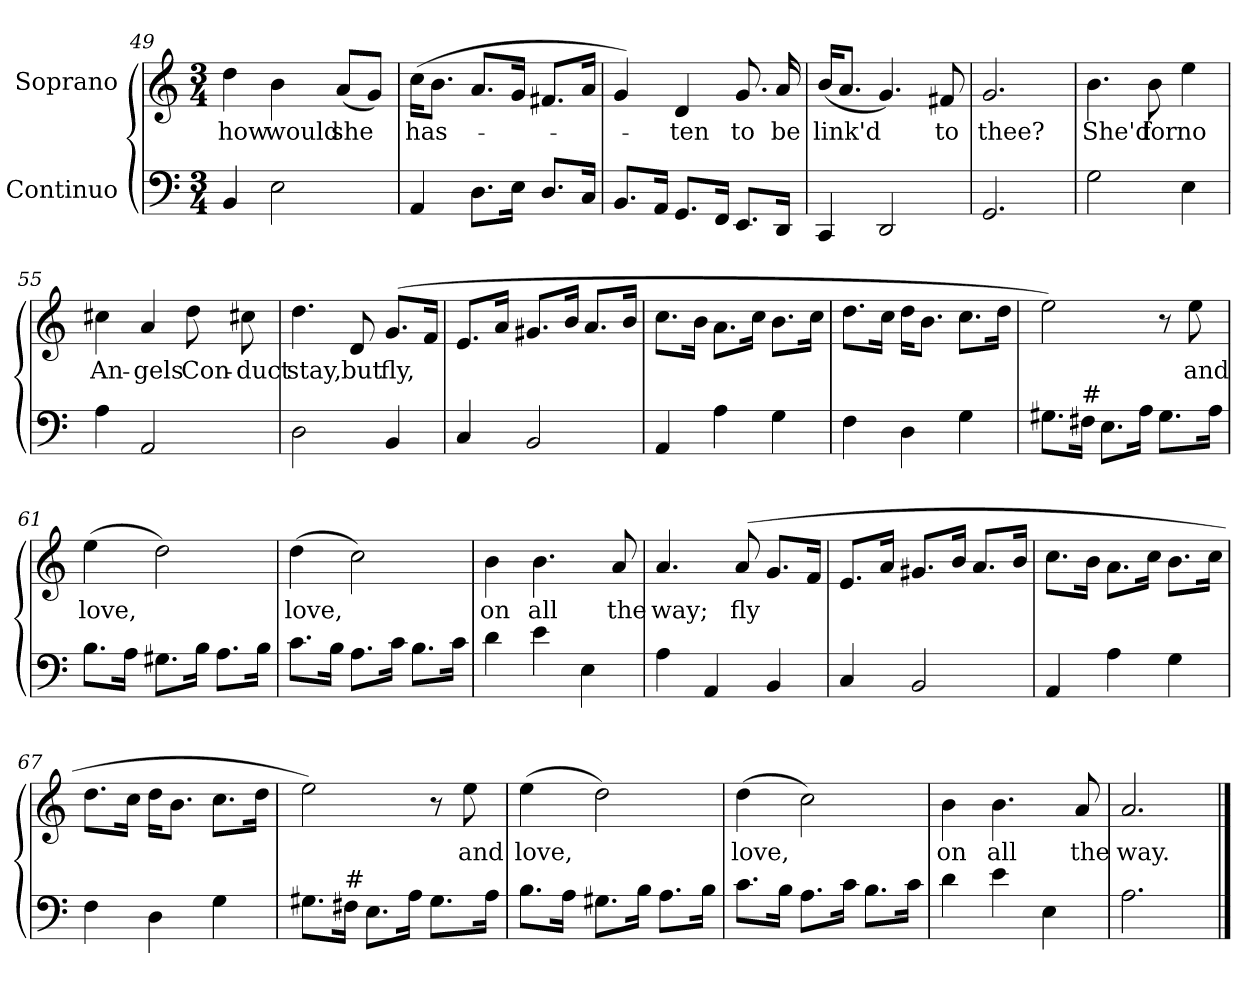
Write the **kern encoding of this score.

**kern	**kern	**text
*part2	*part1	*part1
*staff2	*staff1	*staff1
*I"Continuo	*I"Soprano	*
*clefF4	*clefG2	*
*	*ITrd7c12	*
*k[]	*k[]	*
*a:	*a:	*
*M3/4	*M3/4	*
=49	=49	=49
!	!	!LO:LY:b
4BB/	4d\	how
!	!	!LO:LY:b
2E\	4B\	would
!	!	!LO:LY:b
.	(<8A/L	she
.	8G/J)	.
=50	=50	=50
!	!	!LO:LY:b
4AA/	(>16c\KL	has-
.	8.B\J	.
8.D\L	8.A/L	.
16E\Jk	16G/Jk	.
8.D/L	8.F#X/L	.
16C/Jk	16A/Jk	.
=51	=51	=51
8.BB/L	4G/)	.
16AA/Jk	.	.
!	!	!LO:LY:b
8.GG/L	4D/	-ten
16FF/Jk	.	.
!	!	!LO:LY:b
8.EE/L	8.G/	to
!	!	!LO:LY:b
16DD/Jk	16A/	be
!!LO:LB:g=z
=52	=52	=52
!	!	!LO:LY:b
4CC/	(<16B/KL	link'd
.	8.A/J	.
2DD/	4.G/)	.
!	!	!LO:LY:b
.	8F#X/	to
=53	=53	=53
!	!	!LO:LY:b
2.GG/	2.G/	thee?
=54	=54	=54
!	!	!LO:LY:b
2G\	4.B\	She'd
!	!	!LO:LY:b
.	8B\	for
!	!	!LO:LY:b
4E\	4e\	no
=55	=55	=55
!	!	!LO:LY:b
4A\	4c#X\	An-
!	!	!LO:LY:b
2AA/	4A/	-gels
!	!	!LO:LY:b
.	8d\	Con-
!	!	!LO:LY:b
.	8c#X\	-duct
!!LO:LB:g=z
=56	=56	=56
!	!	!LO:LY:b
2D\	4.d\	stay,
!	!	!LO:LY:b
.	8D/	but
!	!	!LO:LY:b
4BB/	(>8.G/L	fly,
.	16F/Jk	.
=57	=57	=57
4C/	8.E/L	.
.	16A/Jk	.
2BB/	8.G#X/L	.
.	16B/Jk	.
.	8.A/L	.
.	16B/Jk	.
=58	=58	=58
4AA/	8.c\L	.
.	16B\Jk	.
4A\	8.A\L	.
.	16c\Jk	.
4G\	8.B\L	.
.	16c\Jk	.
=59	=59	=59
4F\	8.d\L	.
.	16c\Jk	.
4D\	16d\KL	.
.	8.B\J	.
4G\	8.c\L	.
.	16d\Jk	.
!!LO:PB:g=z
=60	=60	=60
8.G#X\L	2e\)	.
!LO:TX:a:t=#	!	!
16F#\Jk	.	.
8.E\L	.	.
16A\Jk	.	.
8.G#\L	8r	.
!	!	!LO:LY:b
.	8e\	and
16A\Jk	.	.
=61	=61	=61
!	!	!LO:LY:b
8.B\L	(>4e\	love,
16A\Jk	.	.
8.G#X\L	2d\)	.
16B\Jk	.	.
8.A\L	.	.
16B\Jk	.	.
=62	=62	=62
!	!	!LO:LY:b
8.c\L	(>4d\	love,
16B\Jk	.	.
8.A\L	2c\)	.
16c\Jk	.	.
8.B\L	.	.
16c\Jk	.	.
=63	=63	=63
!	!	!LO:LY:b
4d\	4B\	on
!	!	!LO:LY:b
4e\	4.B\	all
4E\	.	.
!	!	!LO:LY:b
.	8A/	the
!!LO:LB:g=z
=64	=64	=64
!	!	!LO:LY:b
4A\	4.A/	way;
4AA/	.	.
!	!	!LO:LY:b
.	(8A/	fly
4BB/	8.G/L	.
.	16F/Jk	.
=65	=65	=65
4C/	8.E/L	.
.	16A/Jk	.
2BB/	8.G#X/L	.
.	16B/Jk	.
.	8.A/L	.
.	16B/Jk	.
=66	=66	=66
4AA/	8.c\L	.
.	16B\Jk	.
4A\	8.A\L	.
.	16c\Jk	.
4G\	8.B\L	.
.	16c\Jk	.
=67	=67	=67
4F\	8.d\L	.
.	16c\Jk	.
4D\	16d\KL	.
.	8.B\J	.
4G\	8.c\L	.
.	16d\Jk	.
!!LO:LB:g=z
=68	=68	=68
8.G#X\L	2e\)	.
!LO:TX:a:t=#	!	!
16F#\Jk	.	.
8.E\L	.	.
16A\Jk	.	.
8.G#\L	8r	.
!	!	!LO:LY:b
.	8e\	and
16A\Jk	.	.
=69	=69	=69
!	!	!LO:LY:b
8.B\L	(>4e\	love,
16A\Jk	.	.
8.G#X\L	2d\)	.
16B\Jk	.	.
8.A\L	.	.
16B\Jk	.	.
=70	=70	=70
!	!	!LO:LY:b
8.c\L	(>4d\	love,
16B\Jk	.	.
8.A\L	2c\)	.
16c\Jk	.	.
8.B\L	.	.
16c\Jk	.	.
=71	=71	=71
!	!	!LO:LY:b
4d\	4B\	on
!	!	!LO:LY:b
4e\	4.B\	all
4E\	.	.
!	!	!LO:LY:b
.	8A/	the
=72	=72	=72
!	!	!LO:LY:b
2.A\	2.A/	way.
==	==	==
*-	*-	*-
